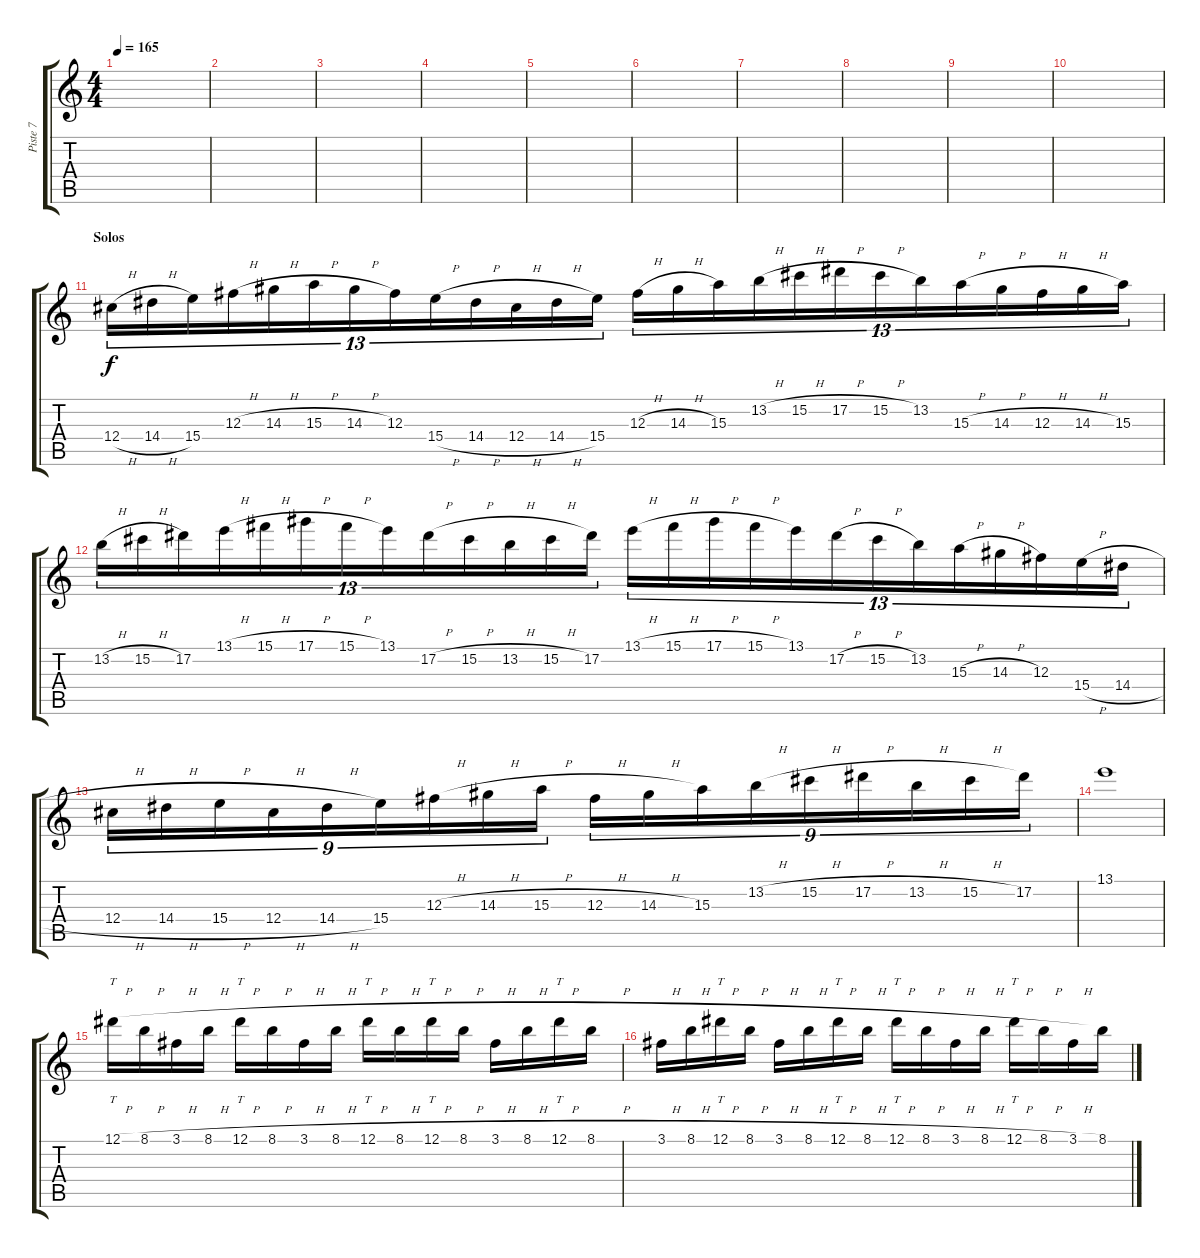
\track ("Piste 7" "Piste 7") {instrument distortionguitar}
\staff {score tabs}
\tuning (Eb4 Bb3 Gb3 Db3 Ab2 Eb2) {hide}
\ts (4 4)
\tempo 165
\clef g2
\ks c
|
|
|
|
|
|
|
|
|
|
\section ("" "Solos")
12.4{h}.16{tu (13 8)} 14.4{h}.16{tu (13 8)} 15.4.16{tu (13 8)} 12.3{h}.16{tu (13 8)} 14.3{h}.16{tu (13 8)} 15.3{h}.16{tu (13 8)} 14.3{h}.16{tu (13 8)} 12.3.16{tu (13 8)} 15.4{h}.16{tu (13 8)} 14.4{h}.16{tu (13 8)} 12.4{h}.16{tu (13 8)} 14.4{h}.16{tu (13 8)} 15.4.16{tu (13 8)} 12.3{h}.16{tu (13 8)} 14.3{h}.16{tu (13 8)} 15.3.16{tu (13 8)} 13.2{h}.16{tu (13 8)} 15.2{h}.16{tu (13 8)} 17.2{h}.16{tu (13 8)} 15.2{h}.16{tu (13 8)} 13.2.16{tu (13 8)} 15.3{h}.16{tu (13 8)} 14.3{h}.16{tu (13 8)} 12.3{h}.16{tu (13 8)} 14.3{h}.16{tu (13 8)} 15.3.16{tu (13 8)} |
13.2{h}.16{tu (13 8)} 15.2{h}.16{tu (13 8)} 17.2.16{tu (13 8)} 13.1{h}.16{tu (13 8)} 15.1{h}.16{tu (13 8)} 17.1{h}.16{tu (13 8)} 15.1{h}.16{tu (13 8)} 13.1.16{tu (13 8)} 17.2{h}.16{tu (13 8)} 15.2{h}.16{tu (13 8)} 13.2{h}.16{tu (13 8)} 15.2{h}.16{tu (13 8)} 17.2.16{tu (13 8)} 13.1{h}.16{tu (13 8)} 15.1{h}.16{tu (13 8)} 17.1{h}.16{tu (13 8)} 15.1{h}.16{tu (13 8)} 13.1.16{tu (13 8)} 17.2{h}.16{tu (13 8)} 15.2{h}.16{tu (13 8)} 13.2.16{tu (13 8)} 15.3{h}.16{tu (13 8)} 14.3{h}.16{tu (13 8)} 12.3.16{tu (13 8)} 15.4{h}.16{tu (13 8)} 14.4{h}.16{tu (13 8)} |
12.4{h}.16{tu (9 8)} 14.4{h}.16{tu (9 8)} 15.4{h}.16{tu (9 8)} 12.4{h}.16{tu (9 8)} 14.4{h}.16{tu (9 8)} 15.4.16{tu (9 8)} 12.3{h}.16{tu (9 8)} 14.3{h}.16{tu (9 8)} 15.3{h}.16{tu (9 8)} 12.3{h}.16{tu (9 8)} 14.3{h}.16{tu (9 8)} 15.3.16{tu (9 8)} 13.2{h}.16{tu (9 8)} 15.2{h}.16{tu (9 8)} 17.2{h}.16{tu (9 8)} 13.2{h}.16{tu (9 8)} 15.2{h}.16{tu (9 8)} 17.2.16{tu (9 8)} |
13.1.1 |
12.1{h}.16{tt} 8.1{h}.16 3.1{h}.16 8.1{h}.16 12.1{h}.16{tt} 8.1{h}.16 3.1{h}.16 8.1{h}.16 12.1{h}.16{tt} 8.1{h}.16 12.1{h}.16{tt} 8.1{h}.16 3.1{h}.16 8.1{h}.16 12.1{h}.16{tt} 8.1{h}.16 |
3.1{h}.16 8.1{h}.16 12.1{h}.16{tt} 8.1{h}.16 3.1{h}.16 8.1{h}.16 12.1{h}.16{tt} 8.1{h}.16 12.1{h}.16{tt} 8.1{h}.16 3.1{h}.16 8.1{h}.16 12.1{h}.16{tt} 8.1{h}.16 3.1{h}.16 8.1.16
